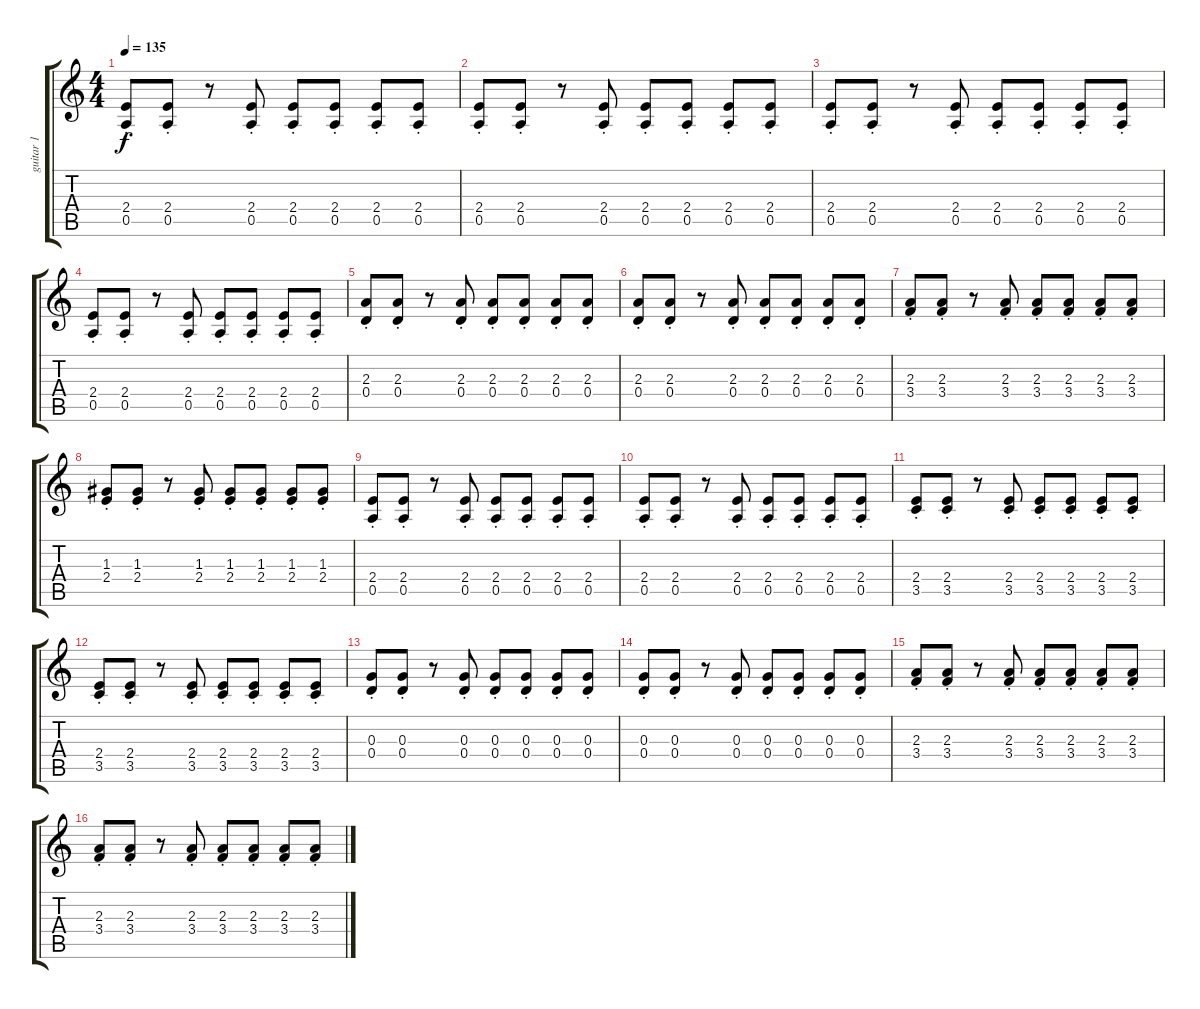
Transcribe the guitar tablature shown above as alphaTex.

\track ("guitar 1" "guitar 1") {instrument electricguitarmuted}
\staff {score tabs}
\tuning (E4 B3 G3 D3 A2 E2) {hide}
\ts (4 4)
\tempo 135
\clef g2
\ks c
(2.4{st} 0.5{st}).8{dy f} (2.4{st} 0.5{st}).8 r.8 (2.4{st} 0.5{st}).8 (2.4{st} 0.5{st}).8 (2.4{st} 0.5{st}).8 (2.4{st} 0.5{st}).8 (2.4{st} 0.5{st}).8 |
(2.4{st} 0.5{st}).8 (2.4{st} 0.5{st}).8 r.8 (2.4{st} 0.5{st}).8 (2.4{st} 0.5{st}).8 (2.4{st} 0.5{st}).8 (2.4{st} 0.5{st}).8 (2.4{st} 0.5{st}).8 |
(2.4{st} 0.5{st}).8 (2.4{st} 0.5{st}).8 r.8 (2.4{st} 0.5{st}).8 (2.4{st} 0.5{st}).8 (2.4{st} 0.5{st}).8 (2.4{st} 0.5{st}).8 (2.4{st} 0.5{st}).8 |
(2.4{st} 0.5{st}).8 (2.4{st} 0.5{st}).8 r.8 (2.4{st} 0.5{st}).8 (2.4{st} 0.5{st}).8 (2.4{st} 0.5{st}).8 (2.4{st} 0.5{st}).8 (2.4{st} 0.5{st}).8 |
(2.3{st} 0.4{st}).8 (2.3{st} 0.4{st}).8 r.8 (2.3{st} 0.4{st}).8 (2.3{st} 0.4{st}).8 (2.3{st} 0.4{st}).8 (2.3{st} 0.4{st}).8 (2.3{st} 0.4{st}).8 |
(2.3{st} 0.4{st}).8 (2.3{st} 0.4{st}).8 r.8 (2.3{st} 0.4{st}).8 (2.3{st} 0.4{st}).8 (2.3{st} 0.4{st}).8 (2.3{st} 0.4{st}).8 (2.3{st} 0.4{st}).8 |
(2.3{st} 3.4{st}).8 (2.3{st} 3.4{st}).8 r.8 (2.3{st} 3.4{st}).8 (2.3{st} 3.4{st}).8 (2.3{st} 3.4{st}).8 (2.3{st} 3.4{st}).8 (2.3{st} 3.4{st}).8 |
(1.3{st} 2.4{st}).8 (1.3{st} 2.4{st}).8 r.8 (1.3{st} 2.4{st}).8 (1.3{st} 2.4{st}).8 (1.3{st} 2.4{st}).8 (1.3{st} 2.4{st}).8 (1.3{st} 2.4{st}).8 |
(2.4{st} 0.5{st}).8 (2.4{st} 0.5{st}).8 r.8 (2.4{st} 0.5{st}).8 (2.4{st} 0.5{st}).8 (2.4{st} 0.5{st}).8 (2.4{st} 0.5{st}).8 (2.4{st} 0.5{st}).8 |
(2.4{st} 0.5{st}).8 (2.4{st} 0.5{st}).8 r.8 (2.4{st} 0.5{st}).8 (2.4{st} 0.5{st}).8 (2.4{st} 0.5{st}).8 (2.4{st} 0.5{st}).8 (2.4{st} 0.5{st}).8 |
(2.4{st} 3.5{st}).8 (2.4{st} 3.5{st}).8 r.8 (2.4{st} 3.5{st}).8 (2.4{st} 3.5{st}).8 (2.4{st} 3.5{st}).8 (2.4{st} 3.5{st}).8 (2.4{st} 3.5{st}).8 |
(2.4{st} 3.5{st}).8 (2.4{st} 3.5{st}).8 r.8 (2.4{st} 3.5{st}).8 (2.4{st} 3.5{st}).8 (2.4{st} 3.5{st}).8 (2.4{st} 3.5{st}).8 (2.4{st} 3.5{st}).8 |
(0.3{st} 0.4{st}).8 (0.3{st} 0.4{st}).8 r.8 (0.3{st} 0.4{st}).8 (0.3{st} 0.4{st}).8 (0.3{st} 0.4{st}).8 (0.3{st} 0.4{st}).8 (0.3{st} 0.4{st}).8 |
(0.3{st} 0.4{st}).8 (0.3{st} 0.4{st}).8 r.8 (0.3{st} 0.4{st}).8 (0.3{st} 0.4{st}).8 (0.3{st} 0.4{st}).8 (0.3{st} 0.4{st}).8 (0.3{st} 0.4{st}).8 |
(2.3{st} 3.4{st}).8 (2.3{st} 3.4{st}).8 r.8 (2.3{st} 3.4{st}).8 (2.3{st} 3.4{st}).8 (2.3{st} 3.4{st}).8 (2.3{st} 3.4{st}).8 (2.3{st} 3.4{st}).8 |
(2.3{st} 3.4{st}).8 (2.3{st} 3.4{st}).8 r.8 (2.3{st} 3.4{st}).8 (2.3{st} 3.4{st}).8 (2.3{st} 3.4{st}).8 (2.3{st} 3.4{st}).8 (2.3{st} 3.4{st}).8
